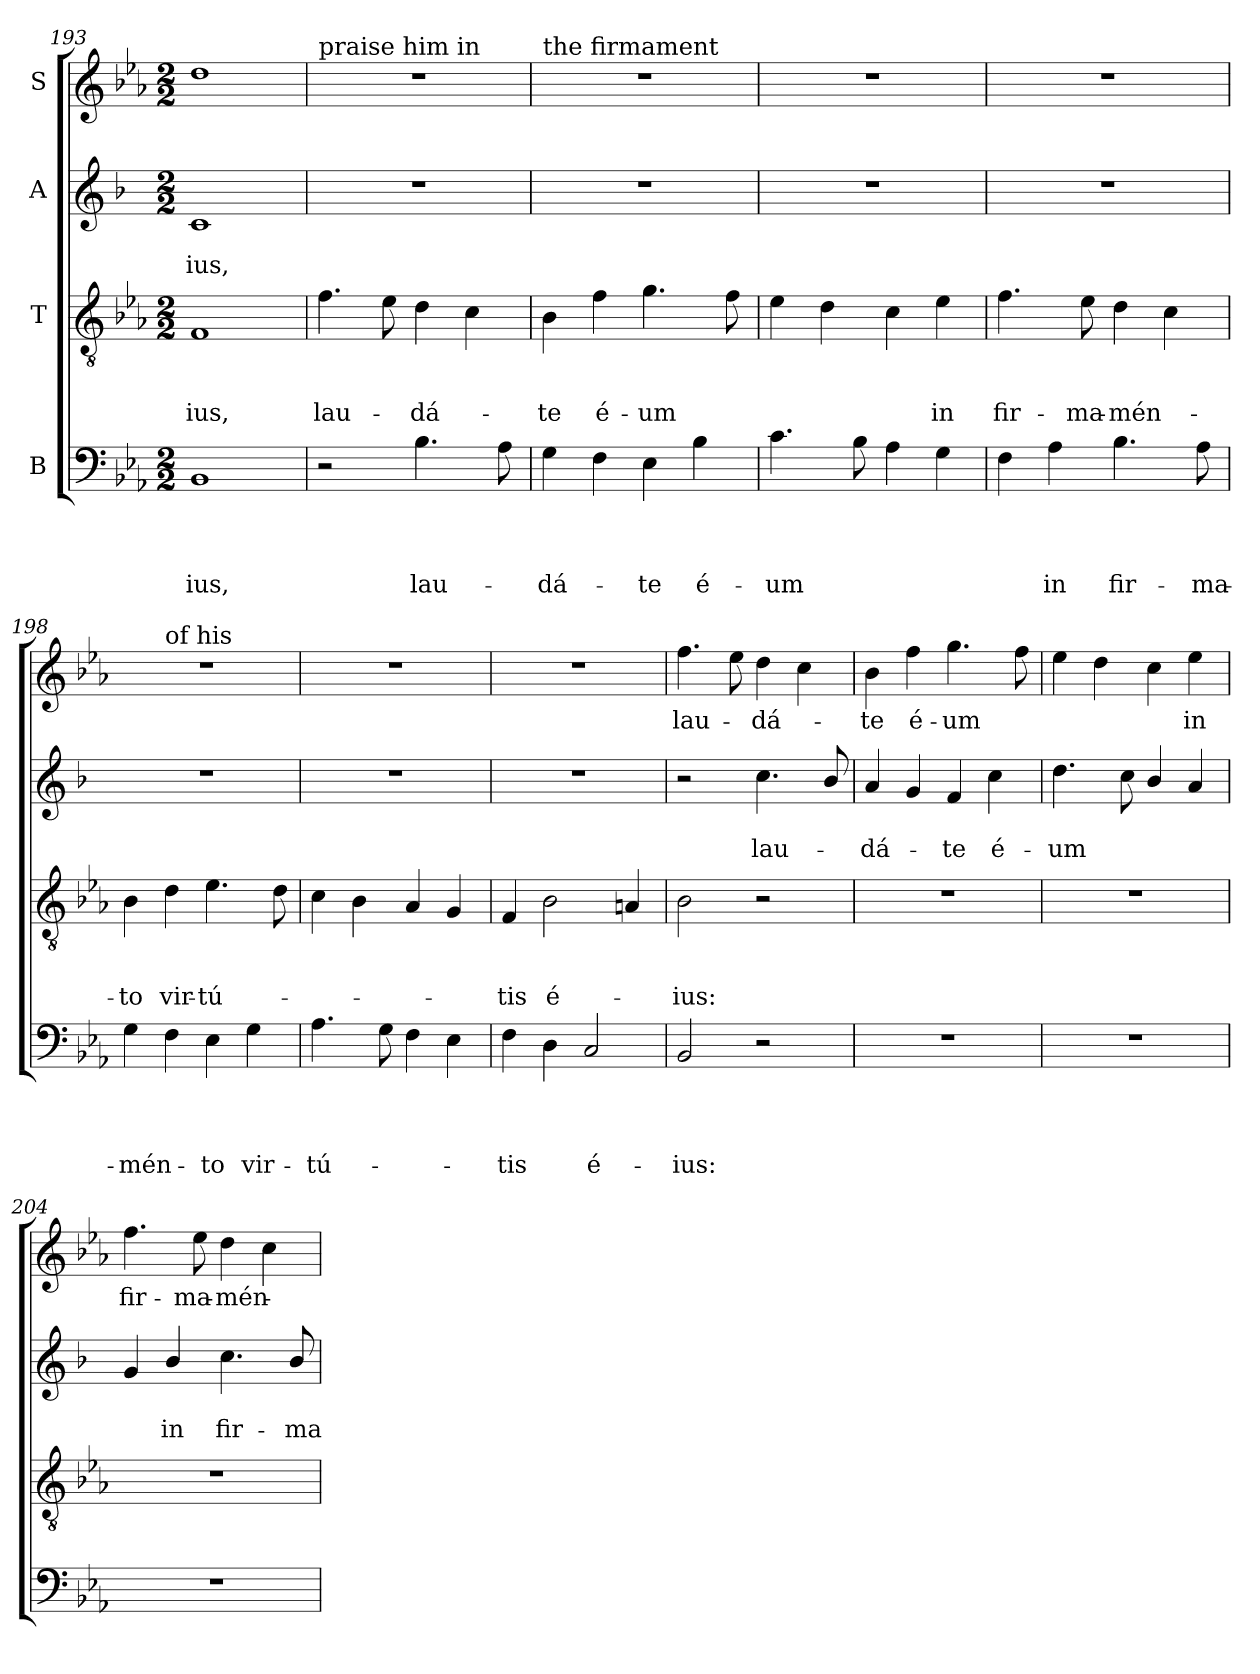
**kern	**text	**text	**text	**text	**kern	**text	**text	**text	**kern	**text	**text	**kern	**text
*part4	*part4	*part4	*part4	*part4	*part3	*part3	*part3	*part3	*part2	*part2	*part2	*part1	*part1
*staff4	*staff4	*staff4	*staff4	*staff4	*staff3	*staff3	*staff3	*staff3	*staff2	*staff2	*staff2	*staff1	*staff1
*I"B	*	*	*	*	*I"T	*	*	*	*I"A	*	*	*I"S	*
*clefF4	*	*	*	*	*clefGv2	*	*	*	*clefG2	*	*	*clefG2	*
*	*	*	*	*	*	*	*	*	*ITrd1c2	*	*	*	*
*k[b-e-a-]	*	*	*	*	*k[b-e-a-]	*	*	*	*k[b-e-a-]	*	*	*k[b-e-a-]	*
*E-:	*	*	*	*	*E-:	*	*	*	*E-:	*	*	*E-:	*
*M2/2	*	*	*	*	*M2/2	*	*	*	*M2/2	*	*	*M2/2	*
=193	=193	=193	=193	=193	=193	=193	=193	=193	=193	=193	=193	=193	=193
!	!	!	!	!LO:LY:b	!	!	!	!LO:LY:b	!	!	!LO:LY:b	!	!
1BB-	.	.	.	-ius,	1F	.	.	-ius,	1B-	.	-ius,	1dd	.
=194	=194	=194	=194	=194	=194	=194	=194	=194	=194	=194	=194	=194	=194
!	!	!	!	!	!	!	!	!	!	!	!	!LO:TX:a:t=praise him in	!
!	!	!	!	!	!	!	!	!LO:LY:b	!	!	!	!	!
2r	.	.	.	.	4.f\	.	.	lau-	1r	.	.	1r	.
.	.	.	.	.	8e-\	.	.	.	.	.	.	.	.
!	!	!	!	!LO:LY:b	!	!	!	!LO:LY:b	!	!	!	!	!
4.B-\	.	.	.	lau-	4d\	.	.	-dá-	.	.	.	.	.
.	.	.	.	.	4c\	.	.	.	.	.	.	.	.
8A-\	.	.	.	.	.	.	.	.	.	.	.	.	.
=195	=195	=195	=195	=195	=195	=195	=195	=195	=195	=195	=195	=195	=195
!	!	!	!	!	!	!	!	!	!	!	!	!LO:TX:a:t=the firmament	!
!	!	!	!	!LO:LY:b	!	!	!	!LO:LY:b	!	!	!	!	!
4G\	.	.	.	-dá-	4B-\	.	.	-te	1r	.	.	1r	.
!	!	!	!	!	!	!	!	!LO:LY:b	!	!	!	!	!
4F\	.	.	.	.	4f\	.	.	é-	.	.	.	.	.
!	!	!	!	!LO:LY:b	!	!	!	!LO:LY:b	!	!	!	!	!
4E-\	.	.	.	-te	4.g\	.	.	-um	.	.	.	.	.
!	!	!	!	!LO:LY:b	!	!	!	!	!	!	!	!	!
4B-\	.	.	.	é-	.	.	.	.	.	.	.	.	.
.	.	.	.	.	8f\	.	.	.	.	.	.	.	.
=196	=196	=196	=196	=196	=196	=196	=196	=196	=196	=196	=196	=196	=196
!	!	!	!	!LO:LY:b	!	!	!	!	!	!	!	!	!
4.c\	.	.	.	-um	4e-\	.	.	.	1r	.	.	1r	.
.	.	.	.	.	4d\	.	.	.	.	.	.	.	.
8B-\	.	.	.	.	.	.	.	.	.	.	.	.	.
4A-\	.	.	.	.	4c\	.	.	.	.	.	.	.	.
!	!	!	!	!	!	!	!	!LO:LY:b	!	!	!	!	!
4G\	.	.	.	.	4e-\	.	.	in	.	.	.	.	.
!!LO:LB:g=z
=197	=197	=197	=197	=197	=197	=197	=197	=197	=197	=197	=197	=197	=197
!	!	!	!	!	!	!	!	!LO:LY:b	!	!	!	!	!
4F\	.	.	.	.	4.f\	.	.	fir-	1r	.	.	1r	.
!	!	!	!	!LO:LY:b	!	!	!	!	!	!	!	!	!
4A-\	.	.	.	in	.	.	.	.	.	.	.	.	.
!	!	!	!	!	!	!	!	!LO:LY:b	!	!	!	!	!
.	.	.	.	.	8e-\	.	.	-ma-	.	.	.	.	.
!	!	!	!	!LO:LY:b	!	!	!	!LO:LY:b	!	!	!	!	!
4.B-\	.	.	.	fir-	4d\	.	.	-mén-	.	.	.	.	.
.	.	.	.	.	4c\	.	.	.	.	.	.	.	.
!	!	!	!	!LO:LY:b	!	!	!	!	!	!	!	!	!
8A-\	.	.	.	-ma-	.	.	.	.	.	.	.	.	.
=198	=198	=198	=198	=198	=198	=198	=198	=198	=198	=198	=198	=198	=198
!	!	!	!	!LO:LY:b	!	!	!	!LO:LY:b	!	!	!	!	!
*	*	*	*	*	*	*	*	*	*	*	*	*^	*
4G\	.	.	.	-mén-	4B-\	.	.	-to	1r	.	.	1r	4ryy	.
!	!	!	!	!	!	!	!	!	!	!	!	!	!LO:TX:a:t=of his	!
!	!	!	!	!	!	!	!	!LO:LY:b	!	!	!	!	!	!
4F\	.	.	.	.	4d\	.	.	vir-	.	.	.	.	2.ryy	.
!	!	!	!	!LO:LY:b	!	!	!	!LO:LY:b	!	!	!	!	!	!
4E-\	.	.	.	-to	4.e-\	.	.	-tú-	.	.	.	.	.	.
!	!	!	!	!LO:LY:b	!	!	!	!	!	!	!	!	!	!
4G\	.	.	.	vir-	.	.	.	.	.	.	.	.	.	.
.	.	.	.	.	8d\	.	.	.	.	.	.	.	.	.
=199	=199	=199	=199	=199	=199	=199	=199	=199	=199	=199	=199	=199	=199	=199
!	!	!	!	!	!	!	!	!	!	!	!	!LO:TX:a:t=strength&colon;	!	!
!	!	!	!	!LO:LY:b	!	!	!	!	!	!	!	!	!	!
*	*	*	*	*	*	*	*	*	*	*	*	*v	*v	*
4.A-\	.	.	.	-tú-	4c\	.	.	.	1r	.	.	1r	.
.	.	.	.	.	4B-\	.	.	.	.	.	.	.	.
8G\	.	.	.	.	.	.	.	.	.	.	.	.	.
4F\	.	.	.	.	4A-/	.	.	.	.	.	.	.	.
4E-\	.	.	.	.	4G/	.	.	.	.	.	.	.	.
=200	=200	=200	=200	=200	=200	=200	=200	=200	=200	=200	=200	=200	=200
!	!	!	!	!LO:LY:b	!	!	!	!LO:LY:b	!	!	!	!	!
4F\	.	.	.	-tis	4F/	.	.	-tis	1r	.	.	1r	.
!	!	!	!	!	!	!	!	!LO:LY:b	!	!	!	!	!
4D\	.	.	.	.	2B-\	.	.	é-	.	.	.	.	.
!	!	!	!	!LO:LY:b	!	!	!	!	!	!	!	!	!
2C/	.	.	.	é-	.	.	.	.	.	.	.	.	.
.	.	.	.	.	4A/	.	.	.	.	.	.	.	.
=201	=201	=201	=201	=201	=201	=201	=201	=201	=201	=201	=201	=201	=201
!	!	!	!	!LO:LY:b	!	!	!	!LO:LY:b	!	!	!	!	!LO:LY:b
2BB-/	.	.	.	-ius:	2B-\	.	.	-ius:	2r	.	.	4.ff\	lau-
.	.	.	.	.	.	.	.	.	.	.	.	8ee-\	.
!	!	!	!	!	!	!	!	!	!	!	!LO:LY:b	!	!LO:LY:b
2r	.	.	.	.	2r	.	.	.	4.b-\	.	lau-	4dd\	-dá-
.	.	.	.	.	.	.	.	.	.	.	.	4cc\	.
.	.	.	.	.	.	.	.	.	8a-/	.	.	.	.
!!LO:PB:g=z
=202	=202	=202	=202	=202	=202	=202	=202	=202	=202	=202	=202	=202	=202
!	!	!	!	!	!	!	!	!	!	!	!LO:LY:b	!	!LO:LY:b
1r	.	.	.	.	1r	.	.	.	4g/	.	-dá-	4b-\	-te
!	!	!	!	!	!	!	!	!	!	!	!	!	!LO:LY:b
.	.	.	.	.	.	.	.	.	4f/	.	.	4ff\	é-
!	!	!	!	!	!	!	!	!	!	!	!LO:LY:b	!	!LO:LY:b
.	.	.	.	.	.	.	.	.	4e-/	.	-te	4.gg\	-um
!	!	!	!	!	!	!	!	!	!	!	!LO:LY:b	!	!
.	.	.	.	.	.	.	.	.	4b-\	.	é-	.	.
.	.	.	.	.	.	.	.	.	.	.	.	8ff\	.
=203	=203	=203	=203	=203	=203	=203	=203	=203	=203	=203	=203	=203	=203
!	!	!	!	!	!	!	!	!	!	!	!LO:LY:b	!	!
1r	.	.	.	.	1r	.	.	.	4.cc\	.	-um	4ee-\	.
.	.	.	.	.	.	.	.	.	.	.	.	4dd\	.
.	.	.	.	.	.	.	.	.	8b-\	.	.	.	.
.	.	.	.	.	.	.	.	.	4a-/	.	.	4cc\	.
!	!	!	!	!	!	!	!	!	!	!	!	!	!LO:LY:b
.	.	.	.	.	.	.	.	.	4g/	.	.	4ee-\	in
=204	=204	=204	=204	=204	=204	=204	=204	=204	=204	=204	=204	=204	=204
!	!	!	!	!	!	!	!	!	!	!	!	!	!LO:LY:b
1r	.	.	.	.	1r	.	.	.	4f/	.	.	4.ff\	fir-
!	!	!	!	!	!	!	!	!	!	!	!LO:LY:b	!	!
.	.	.	.	.	.	.	.	.	4a-/	.	in	.	.
!	!	!	!	!	!	!	!	!	!	!	!	!	!LO:LY:b
.	.	.	.	.	.	.	.	.	.	.	.	8ee-\	-ma-
!	!	!	!	!	!	!	!	!	!	!	!LO:LY:b	!	!LO:LY:b
.	.	.	.	.	.	.	.	.	4.b-\	.	fir-	4dd\	-mén-
.	.	.	.	.	.	.	.	.	.	.	.	4cc\	.
!	!	!	!	!	!	!	!	!	!	!	!LO:LY:b	!	!
.	.	.	.	.	.	.	.	.	8a-/	.	-ma-	.	.
=	=	=	=	=	=	=	=	=	=	=	=	=	=
*-	*-	*-	*-	*-	*-	*-	*-	*-	*-	*-	*-	*-	*-
